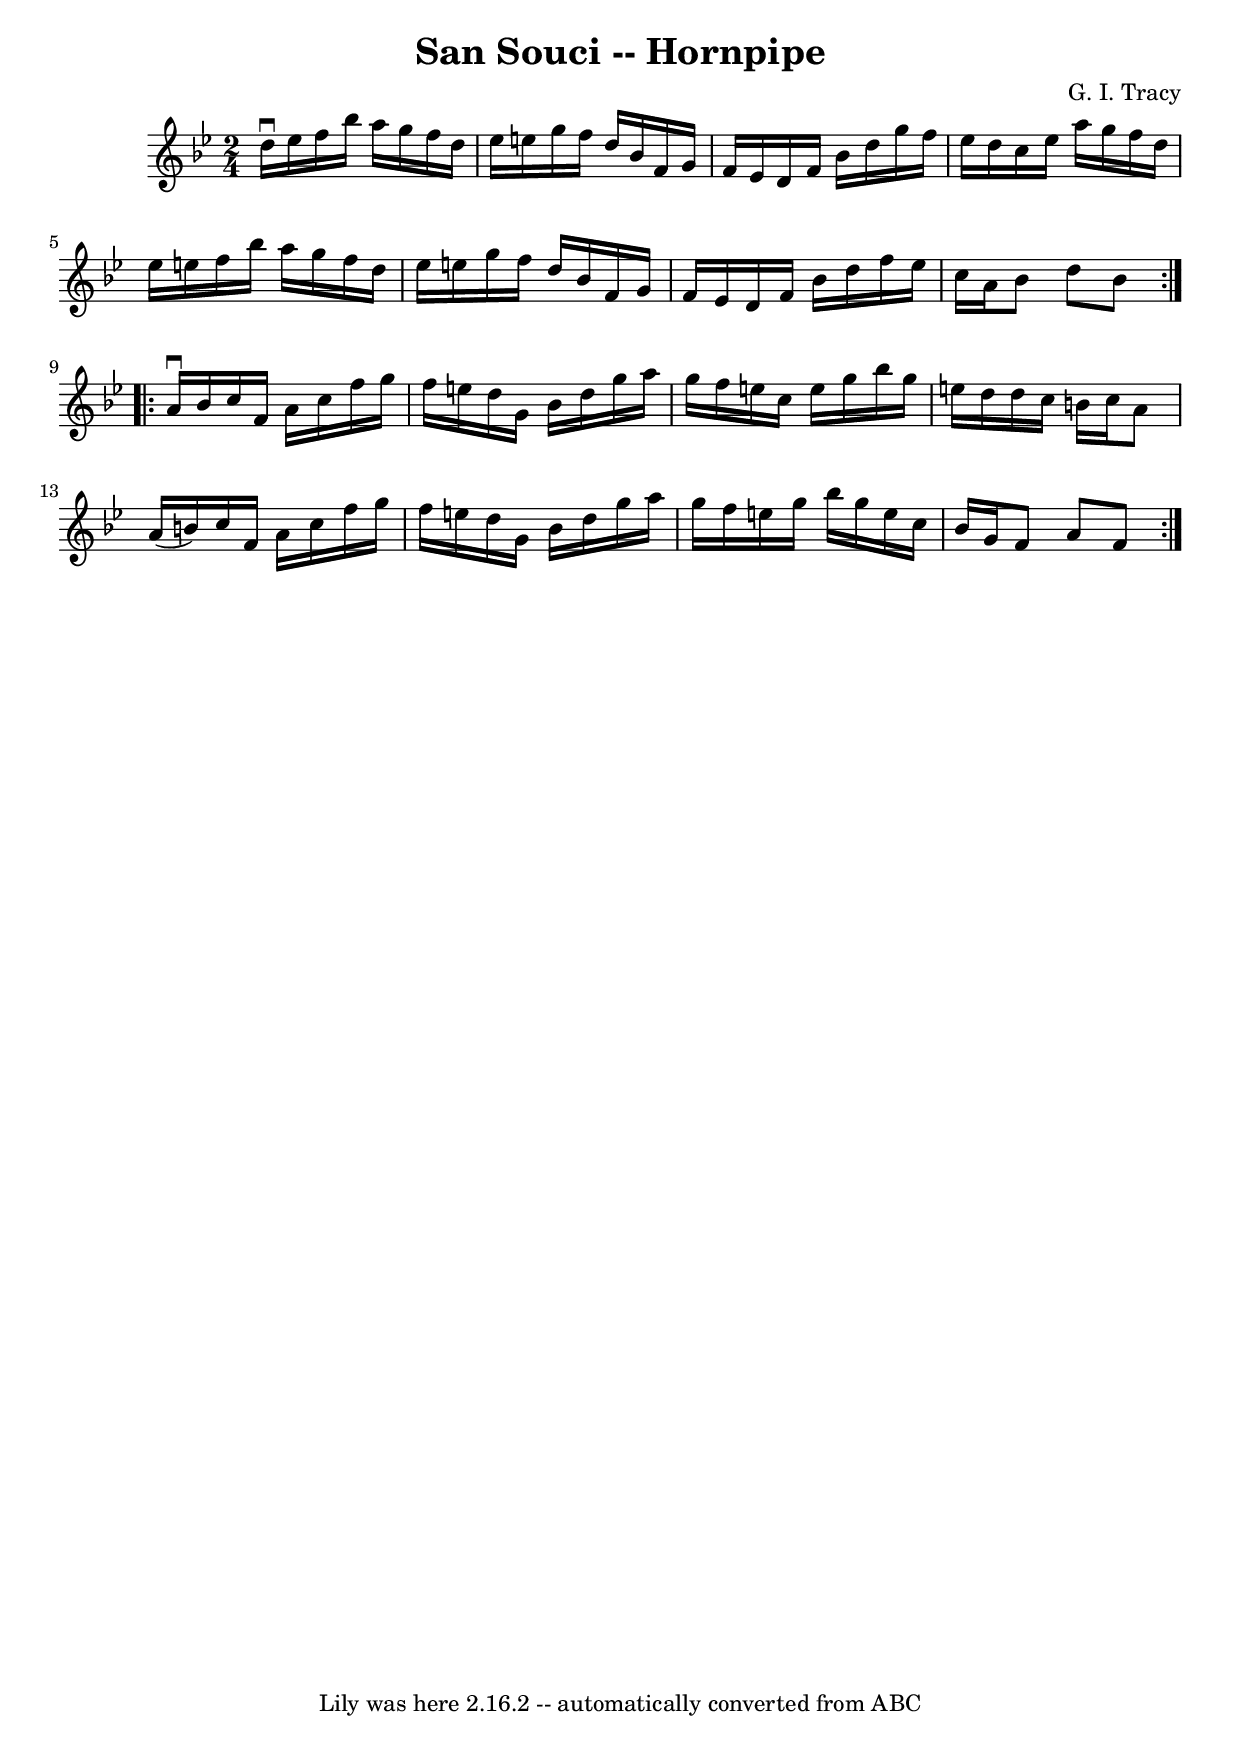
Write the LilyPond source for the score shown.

\version "2.16.2"
\include "Mammoth.ily"
\header {
  %% book = "Cole's 1000 Fiddle Tunes"
 composer = "G. I. Tracy"
 crossRefNumber = "1"
 footnotes = ""
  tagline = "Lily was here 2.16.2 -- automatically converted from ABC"
  title = "San Souci -- Hornpipe"

}
voicedefault =  {



  \repeat volta 2 {

    \time 2/4      \key bf \major d''16^\downbow ef''16   |
 f''16 bf''16 a''16 g''16 f''16 d''16 ef''16 e''16   |
 g''16 f''16 d''16 bf'16 f'16 g'16 f'16 ef'16   |
 d'16 f'16 bf'16 d''16 g''16 f''16 ef''16 d''16   |
 c''16 ef''16 a''16 g''16 f''16 d''16 ef''16 e''16    |
 f''16 bf''16 a''16 g''16 f''16 d''16 ef''16 e''16   |
 g''16 f''16 d''16 bf'16 f'16 g'16 f'16 ef'16   |
 d'16 f'16 bf'16 d''16 f''16 ef''16 c''16 a'16   |
 bf'8 d''8 bf'8  
  }     
  \repeat volta 2 { a'16^\downbow bf'16   |
 c''16 f'16 a'16 c''16 f''16 g''16 f''16 e''16   |
 d''16 g'16 bf'16 d''16 g''16 a''16 g''16 f''16   |
 e''16 c''16 e''16 g''16 bf''16 g''16 e''!16 d''16   |
 d''16 c''16 b'16 c''16 a'8 a'16 (b'16)  |
 c''16 f'16 a'16 c''16 f''16 g''16 f''16 e''16   |
 d''16 g'16 bf'16 d''16 g''16 a''16 g''16 f''16   |
 e''16 g''16 bf''16 g''16 e''16 c''16 bf'16 g'16   |
 f'8 a'8 f'8  
  }   

}

\score{
  <<

    \context Staff="default"
    {
      \voicedefault 
      
    }

  >>
  \layout {
    
  }
  \midi {
  }

}
